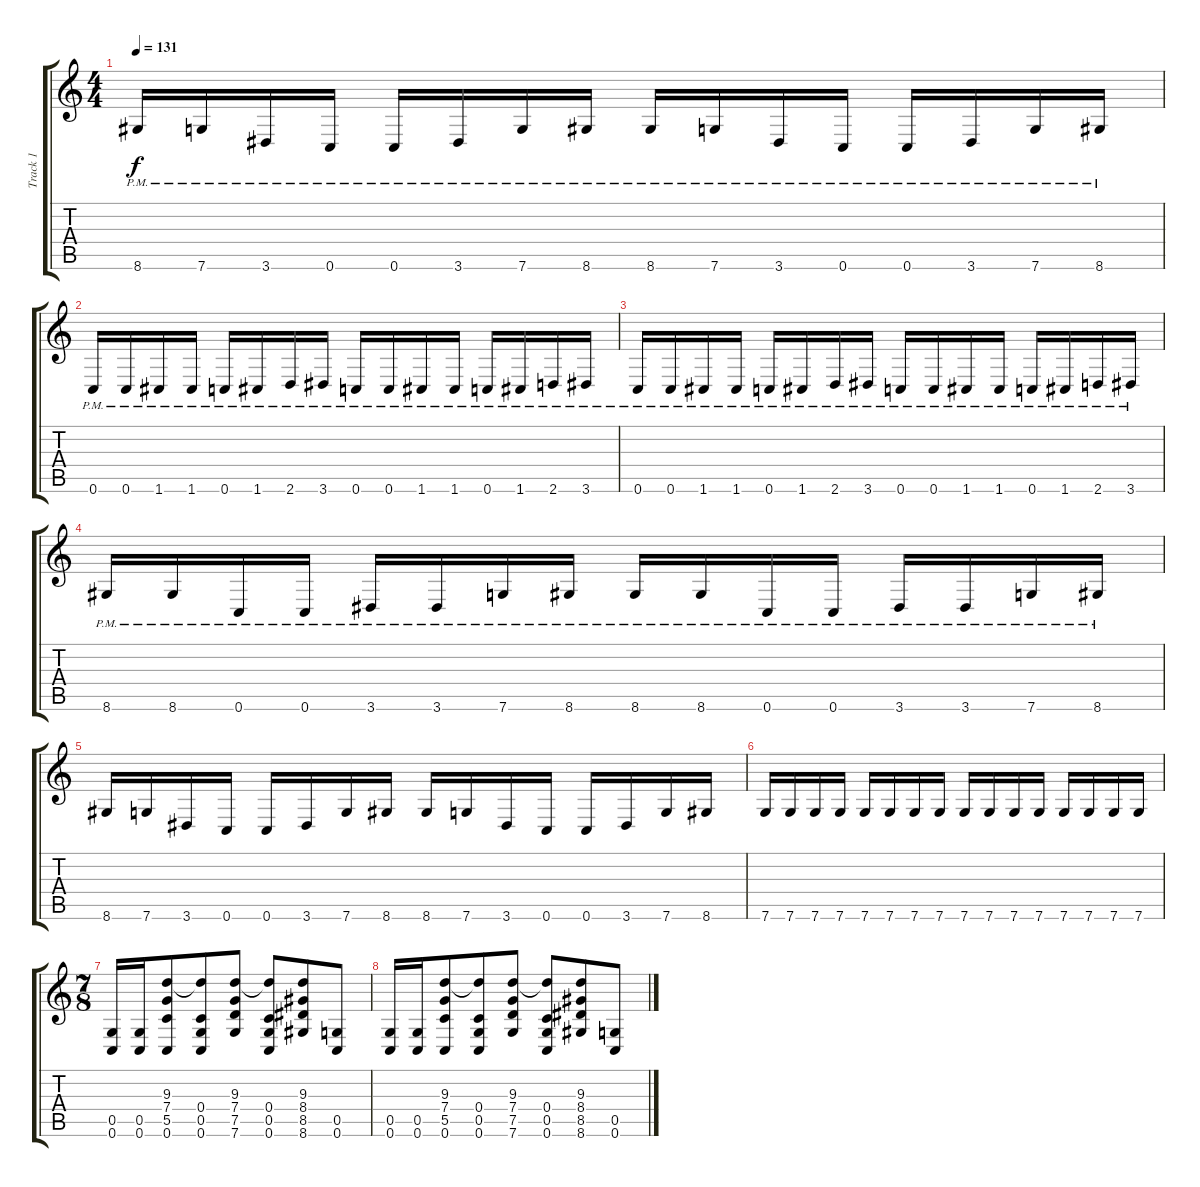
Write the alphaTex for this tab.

\track ("Track 1" "Track 1") {instrument distortionguitar}
\staff {score tabs}
\tuning (D4 A3 F3 C3 G2 C2) {hide}
\ts (4 4)
\tempo 131
\clef g2
\ks c
8.6{pm}.16{dy f} 7.6{pm}.16 3.6{pm}.16 0.6{pm}.16 0.6{pm}.16 3.6{pm}.16 7.6{pm}.16 8.6{pm}.16 8.6{pm}.16 7.6{pm}.16 3.6{pm}.16 0.6{pm}.16 0.6{pm}.16 3.6{pm}.16 7.6{pm}.16 8.6{pm}.16 |
0.6{pm}.16 0.6{pm}.16 1.6{pm}.16 1.6{pm}.16 0.6{pm}.16 1.6{pm}.16 2.6{pm}.16 3.6{pm}.16 0.6{pm}.16 0.6{pm}.16 1.6{pm}.16 1.6{pm}.16 0.6{pm}.16 1.6{pm}.16 2.6{pm}.16 3.6{pm}.16 |
0.6{pm}.16 0.6{pm}.16 1.6{pm}.16 1.6{pm}.16 0.6{pm}.16 1.6{pm}.16 2.6{pm}.16 3.6{pm}.16 0.6{pm}.16 0.6{pm}.16 1.6{pm}.16 1.6{pm}.16 0.6{pm}.16 1.6{pm}.16 2.6{pm}.16 3.6{pm}.16 |
8.6{pm}.16 8.6{pm}.16 0.6{pm}.16 0.6{pm}.16 3.6{pm}.16 3.6{pm}.16 7.6{pm}.16 8.6{pm}.16 8.6{pm}.16 8.6{pm}.16 0.6{pm}.16 0.6{pm}.16 3.6{pm}.16 3.6{pm}.16 7.6{pm}.16 8.6{pm}.16 |
8.6.16 7.6.16 3.6.16 0.6.16 0.6.16 3.6.16 7.6.16 8.6.16 8.6.16 7.6.16 3.6.16 0.6.16 0.6.16 3.6.16 7.6.16 8.6.16 |
7.6.16 7.6.16 7.6.16 7.6.16 7.6.16 7.6.16 7.6.16 7.6.16 7.6.16 7.6.16 7.6.16 7.6.16 7.6.16 7.6.16 7.6.16 7.6.16 |
\ts (7 8)
(0.5 0.6).16 (0.5 0.6).16 (9.3 7.4 5.5 0.6).8 (9.3{t} 0.4 0.5 0.6).8 (9.3 7.4 7.5 7.6).8 (9.3{t} 0.4 0.5 0.6).8 (9.3 8.4 8.5 8.6).8 (0.5 0.6).8 |
(0.5 0.6).16 (0.5 0.6).16 (9.3 7.4 5.5 0.6).8 (9.3{t} 0.4 0.5 0.6).8 (9.3 7.4 7.5 7.6).8 (9.3{t} 0.4 0.5 0.6).8 (9.3 8.4 8.5 8.6).8 (0.5 0.6).8
